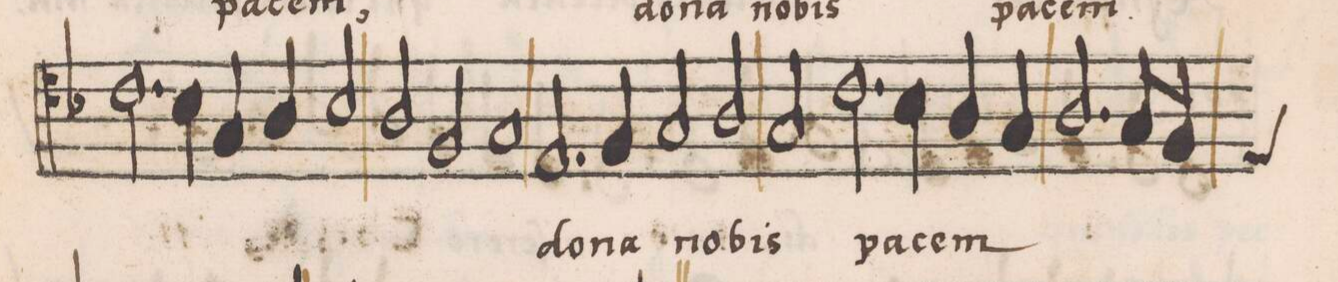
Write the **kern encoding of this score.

**kern	**text
*I"TENOR	*
*clefC4	*
*k[b-]	*
*met(C|)	*
*M2/1	*
2.c\	.
4B-\	.
4G/	.
4A/	.
2B-/	.
=47	=47
2A/	.
2F/	.
1G	.
=48	=48
2.E/	do-
4F/	-na
2G/	no-
2A/	-bis
=49	=49
2G/	.
2.c\	pa-
4B-\	-cem
4A/	.
4G/	.
=50	=50
2.A/	.
8G/L	.
8F/J	.
*custos:E	*
*-	*-
